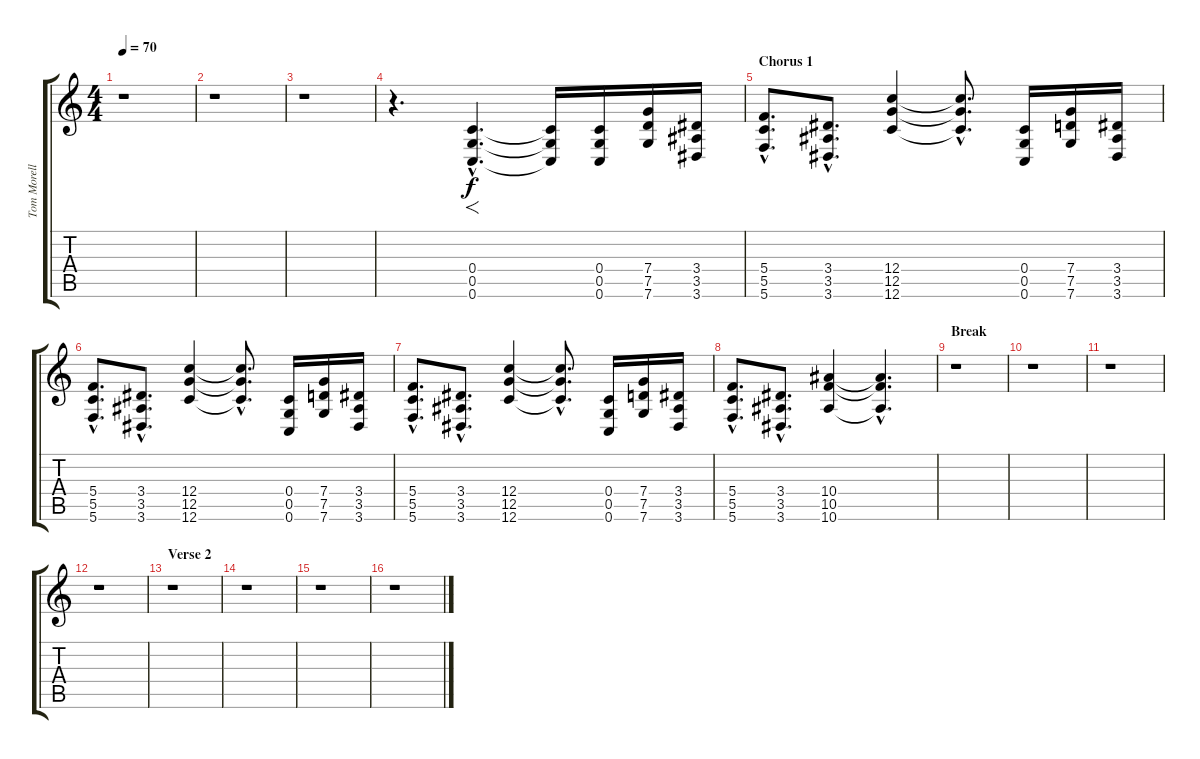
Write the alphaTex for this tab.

\track ("Tom Morello (Overdrive)" "Tom Morell") {instrument overdrivenguitar}
\staff {score tabs}
\tuning (D4 A3 F3 C3 G2 C2) {hide}
\ts (4 4)
\tempo 70
\clef g2
\ks c
r.1{dy f} |
r.1 |
r.1 |
r.4{d volume 13 balance 15 instrument overdrivenguitar} (0.4{hac} 0.5{hac} 0.6{hac}).4{f d} (0.4{t} 0.5{t} 0.6{t}).16{balance 12} (0.4 0.5 0.6).16 (7.4 7.5 7.6).16 (3.4 3.5 3.6).16 |
\section ("" "Chorus 1")
(5.4{hac} 5.5{hac} 5.6{hac}).8{d volume 16} (3.4{hac} 3.5{hac} 3.6{hac}).8{d} (12.4 12.5 12.6).4 (12.4{hac t} 12.5{hac t} 12.6{hac t}).8{d} (0.4 0.5 0.6).16 (7.4 7.5 7.6).16 (3.4 3.5 3.6).16 |
(5.4{hac} 5.5{hac} 5.6{hac}).8{d} (3.4{hac} 3.5{hac} 3.6{hac}).8{d} (12.4 12.5 12.6).4 (12.4{hac t} 12.5{hac t} 12.6{hac t}).8{d} (0.4 0.5 0.6).16 (7.4 7.5 7.6).16 (3.4 3.5 3.6).16 |
(5.4{hac} 5.5{hac} 5.6{hac}).8{d} (3.4{hac} 3.5{hac} 3.6{hac}).8{d} (12.4 12.5 12.6).4 (12.4{hac t} 12.5{hac t} 12.6{hac t}).8{d} (0.4 0.5 0.6).16 (7.4 7.5 7.6).16 (3.4 3.5 3.6).16 |
(5.4{hac} 5.5{hac} 5.6{hac}).8{d} (3.4{hac} 3.5{hac} 3.6{hac}).8{d} (10.4 10.5 10.6).4 (10.4{hac t} 10.5{hac t} 10.6{hac t}).4{d volume 13} |
\section ("" "Break")
r.1 |
r.1 |
r.1 |
r.1 |
\section ("" "Verse 2")
r.1 |
r.1 |
r.1 |
r.1
